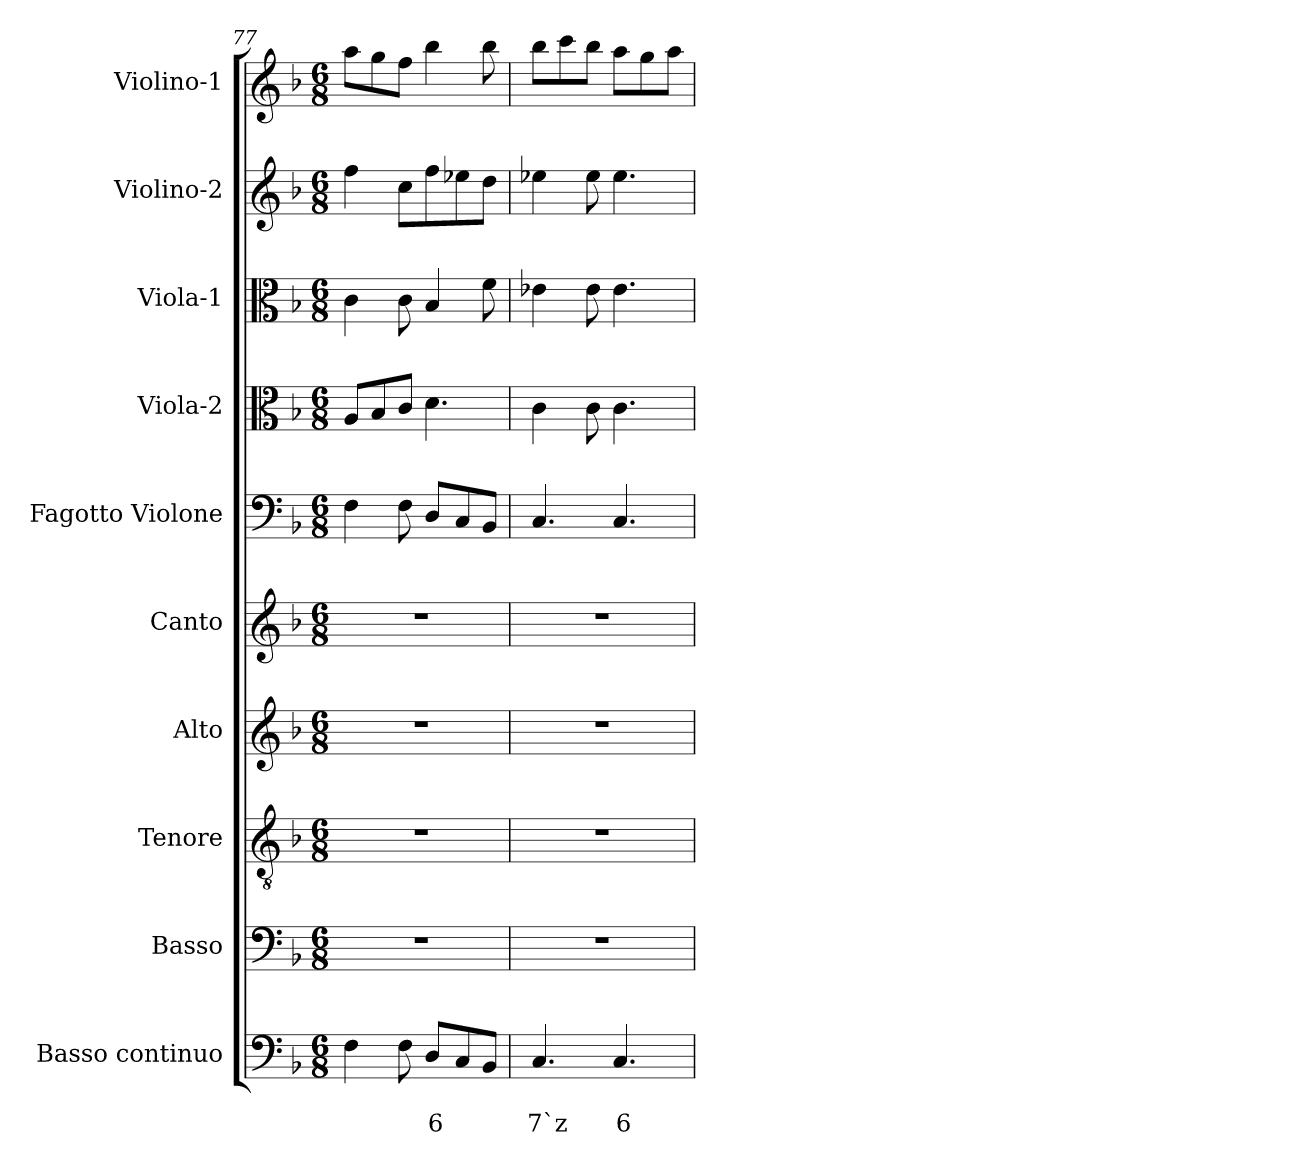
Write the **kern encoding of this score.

**kern	**text	**text	**kern	**kern	**kern	**kern	**kern	**kern	**kern	**kern	**kern
*part10	*part10	*part10	*part9	*part8	*part7	*part6	*part5	*part4	*part3	*part2	*part1
*staff10	*staff10	*staff10	*staff9	*staff8	*staff7	*staff6	*staff5	*staff4	*staff3	*staff2	*staff1
*I"Basso continuo	*	*	*I"Basso	*I"Tenore	*I"Alto	*I"Canto	*I"Fagotto Violone	*I"Viola-2	*I"Viola-1	*I"Violino-2	*I"Violino-1
*clefF4	*	*	*clefF4	*clefGv2	*clefG2	*clefG2	*clefF4	*clefC3	*clefC3	*clefG2	*clefG2
*k[b-]	*	*	*k[b-]	*k[b-]	*k[b-]	*k[b-]	*k[b-]	*k[b-]	*k[b-]	*k[b-]	*k[b-]
*F:	*	*	*F:	*F:	*F:	*F:	*F:	*F:	*F:	*F:	*F:
*M6/8	*	*	*M6/8	*M6/8	*M6/8	*M6/8	*M6/8	*M6/8	*M6/8	*M6/8	*M6/8
=77	=77	=77	=77	=77	=77	=77	=77	=77	=77	=77	=77
4F\	.	.	2.r	2.r	2.r	2.r	4F\	8A/L	4c\	4ff\	8aa\L
.	.	.	.	.	.	.	.	8B-/	.	.	8gg\
8F\	.	.	.	.	.	.	8F\	8c/J	8c\	8cc\L	8ff\J
!	!	!LO:LY:b	!	!	!	!	!	!	!	!	!
8D/L	.	6	.	.	.	.	8D/L	4.d\	4B-/	8ff\	4bb-\
8C/	.	.	.	.	.	.	8C/	.	.	8ee-X\	.
8BB-/J	.	.	.	.	.	.	8BB-/J	.	8f\	8dd\J	8bb-\
=78	=78	=78	=78	=78	=78	=78	=78	=78	=78	=78	=78
!	!	!LO:LY:b	!	!	!	!	!	!	!	!	!
4.C/	.	7`z	2.r	2.r	2.r	2.r	4.C/	4c\	4e-X\	4ee-X\	8bb-\L
.	.	.	.	.	.	.	.	.	.	.	8ccc\
.	.	.	.	.	.	.	.	8c\	8e-\	8ee-\	8bb-\J
!	!	!LO:LY:b	!	!	!	!	!	!	!	!	!
4.C/	.	6	.	.	.	.	4.C/	4.c\	4.e-\	4.ee-\	8aa\L
.	.	.	.	.	.	.	.	.	.	.	8gg\
.	.	.	.	.	.	.	.	.	.	.	8aa\J
=	=	=	=	=	=	=	=	=	=	=	=
*-	*-	*-	*-	*-	*-	*-	*-	*-	*-	*-	*-
